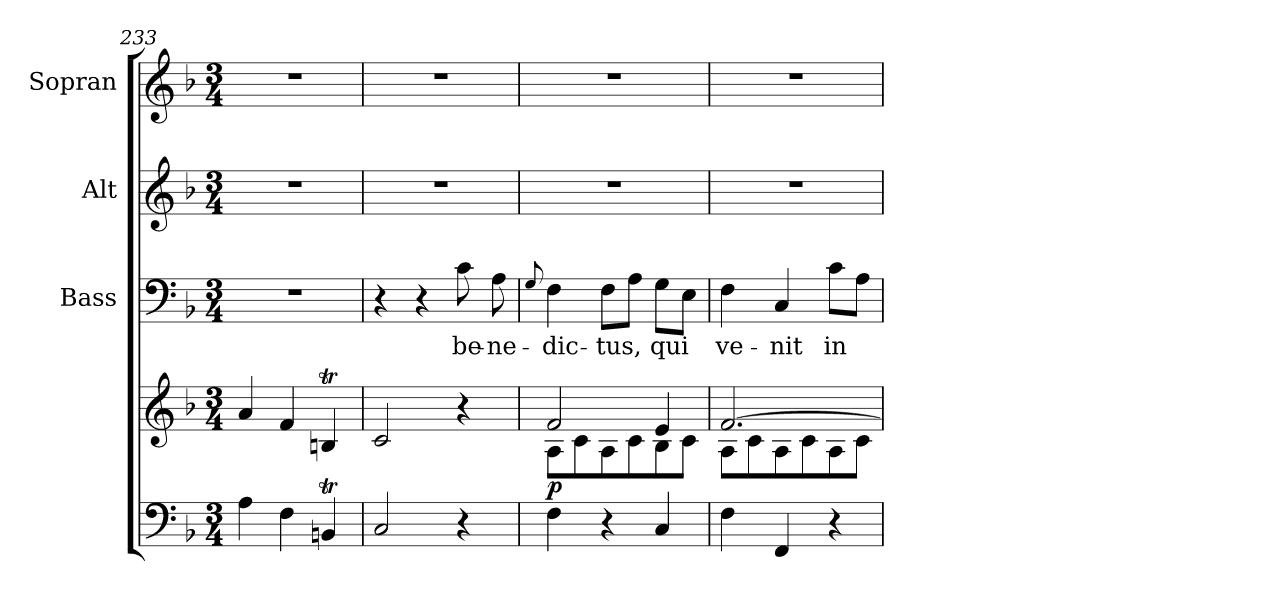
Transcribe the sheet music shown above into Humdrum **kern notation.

**kern	**kern	**dynam	**kern	**text	**kern	**kern
*part4	*part4	*part4	*part3	*part3	*part2	*part1
*staff5	*staff4	*staff4/5	*staff3	*staff3	*staff2	*staff1
*	*	*	*I"Bass	*	*I"Alt	*I"Sopran
*	*	*	*I'B.	*	*I'A.	*I'S.
*clefF4	*clefG2	*	*clefF4	*	*clefG2	*clefG2
*k[b-]	*k[b-]	*	*k[b-]	*	*k[b-]	*k[b-]
*F:	*F:	*	*F:	*	*F:	*F:
*M3/4	*M3/4	*	*M3/4	*	*M3/4	*M3/4
=233	=233	=233	=233	=233	=233	=233
4A\	4a/	.	2.r	.	2.r	2.r
4F\	4f/	.	.	.	.	.
4BBnt/	4Bnt/	.	.	.	.	.
=234	=234	=234	=234	=234	=234	=234
2C/	2c/	.	4r	.	2.r	2.r
.	.	.	4r	.	.	.
!	!	!	!	!LO:LY:b	!	!
4r	4r	.	8c\	be-	.	.
!	!	!	!	!LO:LY:b	!	!
.	.	.	8A\	-ne-	.	.
=235	=235	=235	=235	=235	=235	=235
.	.	.	8qqG/	.	.	.
*	*^	*	*	*	*	*
!	!	!	!LO:DY:b	!	!LO:LY:b	!	!
4F\	2f/	8A\L	p	4F\	-dic-	2.r	2.r
.	.	8c\	.	.	.	.	.
!	!	!	!	!	!LO:LY:b	!	!
4r	.	8A\	.	8F\L	-tus,	.	.
.	.	8c\	.	8A\J	.	.	.
!	!	!	!	!	!LO:LY:b	!	!
4C/	4e/	8B-\	.	8G\L	qui	.	.
.	.	8c\J	.	8E\J	.	.	.
!!LO:LB:g=z
=236	=236	=236	=236	=236	=236	=236	=236
!	!	!	!	!	!LO:LY:b	!	!
4F\	[>2.f/	8A\L	.	4F\	ve-	2.r	2.r
.	.	8c\	.	.	.	.	.
!	!	!	!	!	!LO:LY:b	!	!
4FF/	.	8A\	.	4C/	-nit	.	.
.	.	8c\	.	.	.	.	.
!	!	!	!	!	!LO:LY:b	!	!
4r	.	8A\	.	8c\L	in	.	.
.	.	8c\J	.	8A\J	.	.	.
*	*v	*v	*	*	*	*	*
=	=	=	=	=	=	=
*-	*-	*-	*-	*-	*-	*-
